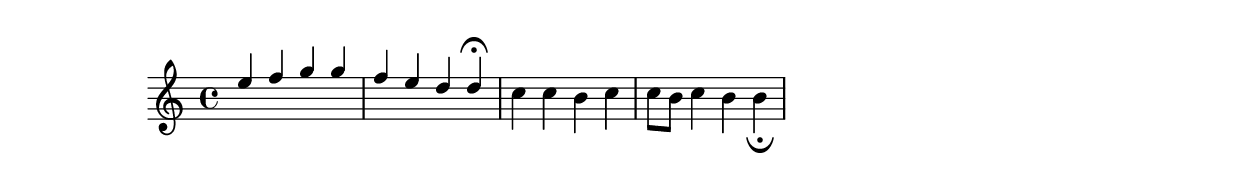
\version "2.19.83"
\language "english"
\score
{
    \new Staff
    {
        \new Voice
        {
            \voiceOne
            e''4
            f''4
            g''4
            g''4
            f''4
            e''4
            d''4
            d''4
            - \fermata
        }
        \new Voice
        {
            \voiceTwo
            c''4
            c''4
            b'4
            c''4
            c''8
            b'8
            c''4
            b'4
            b'4
            - \fermata
        }
    }
}